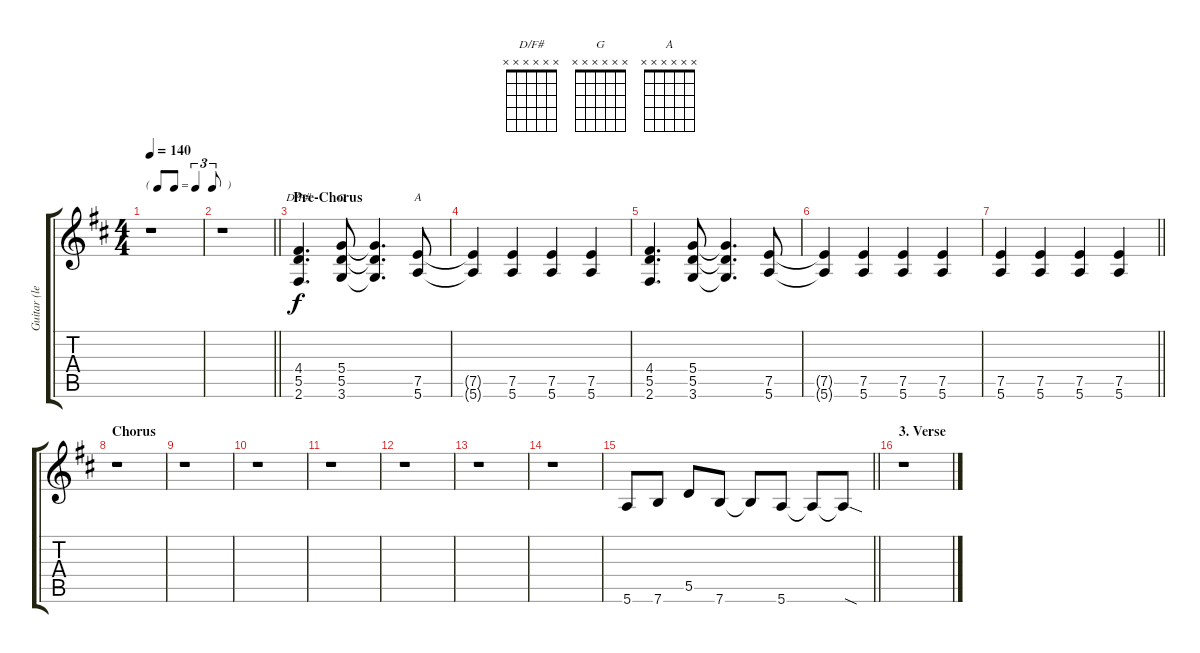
\track ("Guitar (left)" "Guitar (le") {instrument overdrivenguitar}
\staff {score tabs}
\tuning (E4 B3 G3 D3 A2 E2) {hide}
\chord ("D/F#" x x x x x x)
\chord ("G" x x x x x x)
\chord ("A" x x x x x x)
\ts (4 4)
\tf triplet8th
\tempo 140
\clef g2
\ks d
r.1{dy f} |
\barLineRight lightlight
r.1 |
\section ("" "Pre-Chorus")
(4.4 5.5 2.6).4{d ch "D/F#"} (5.4 5.5 3.6).8{ch "G"} (5.4{t} 5.5{t} 3.6{t}).4{d} (7.5 5.6).8{ch "A"} |
(7.5{t} 5.6{t}).4 (7.5 5.6).4 (7.5 5.6).4 (7.5 5.6).4 |
(4.4 5.5 2.6).4{d} (5.4 5.5 3.6).8 (5.4{t} 5.5{t} 3.6{t}).4{d} (7.5 5.6).8 |
(7.5{t} 5.6{t}).4 (7.5 5.6).4 (7.5 5.6).4 (7.5 5.6).4 |
\barLineRight lightlight
(7.5 5.6).4 (7.5 5.6).4 (7.5 5.6).4 (7.5 5.6).4 |
\section ("" "Chorus")
r.1 |
r.1 |
r.1 |
r.1 |
r.1 |
r.1 |
r.1 |
\barLineRight lightlight
5.6.8 7.6.8 5.5.8 7.6.8 7.6{t}.8 5.6.8 5.6{t}.8 5.6{sod t}.8 |
\section ("" "3. Verse")
r.1
